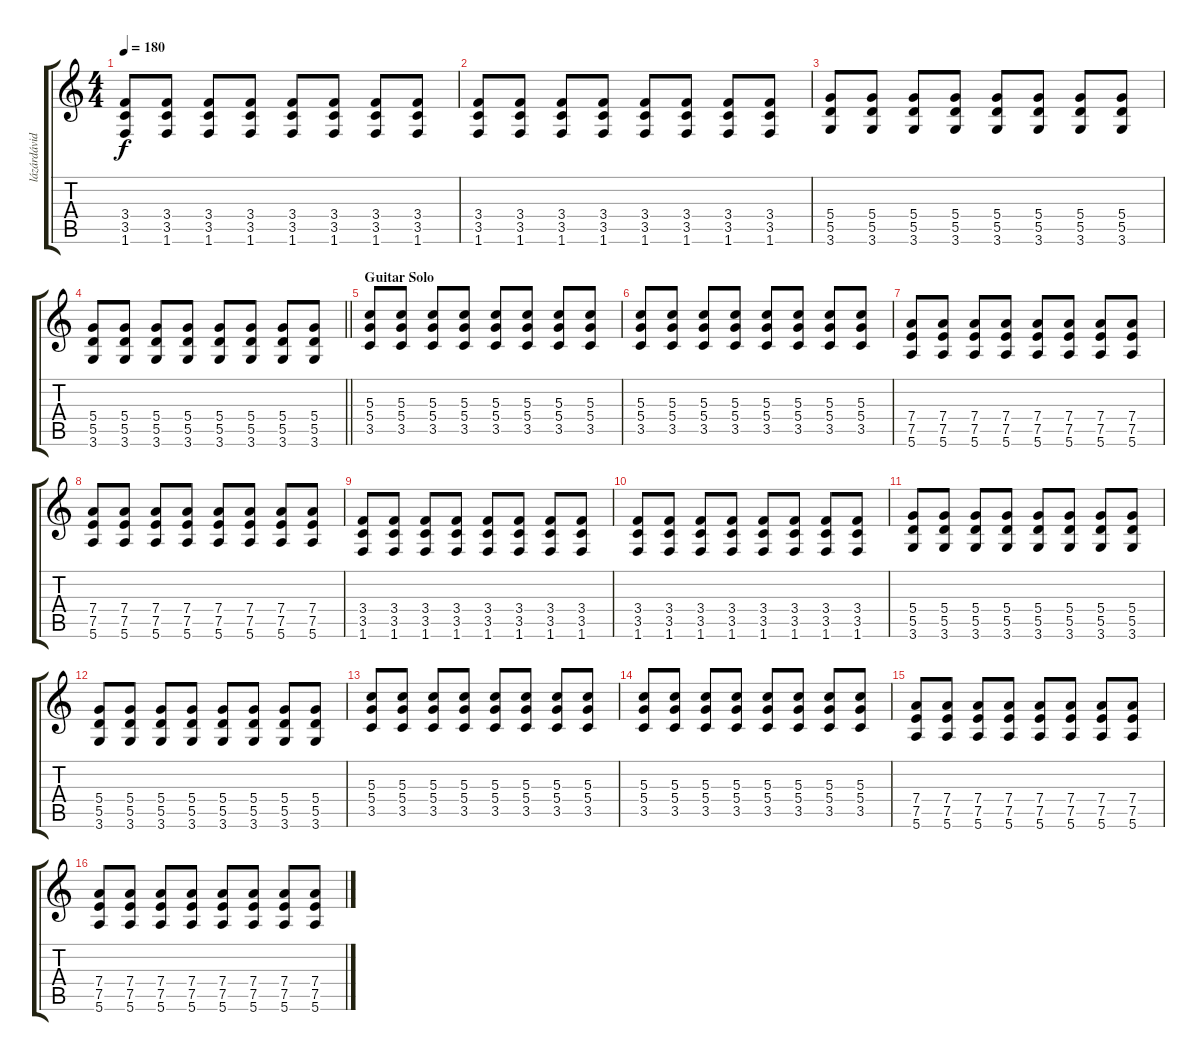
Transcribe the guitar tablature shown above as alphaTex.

\track ("lázárdávid - Gitár 1" "lázárdávid") {instrument distortionguitar}
\staff {score tabs}
\tuning (E4 B3 G3 D3 A2 E2) {hide}
\ts (4 4)
\tempo 180
\clef g2
\ks c
(3.4 3.5 1.6).8{dy f} (3.4 3.5 1.6).8 (3.4 3.5 1.6).8 (3.4 3.5 1.6).8 (3.4 3.5 1.6).8 (3.4 3.5 1.6).8 (3.4 3.5 1.6).8 (3.4 3.5 1.6).8 |
(3.4 3.5 1.6).8 (3.4 3.5 1.6).8 (3.4 3.5 1.6).8 (3.4 3.5 1.6).8 (3.4 3.5 1.6).8 (3.4 3.5 1.6).8 (3.4 3.5 1.6).8 (3.4 3.5 1.6).8 |
(5.4 5.5 3.6).8 (5.4 5.5 3.6).8 (5.4 5.5 3.6).8 (5.4 5.5 3.6).8 (5.4 5.5 3.6).8 (5.4 5.5 3.6).8 (5.4 5.5 3.6).8 (5.4 5.5 3.6).8 |
\barLineRight lightlight
(5.4 5.5 3.6).8 (5.4 5.5 3.6).8 (5.4 5.5 3.6).8 (5.4 5.5 3.6).8 (5.4 5.5 3.6).8 (5.4 5.5 3.6).8 (5.4 5.5 3.6).8 (5.4 5.5 3.6).8 |
\section ("" "Guitar Solo")
(5.3 5.4 3.5).8 (5.3 5.4 3.5).8 (5.3 5.4 3.5).8 (5.3 5.4 3.5).8 (5.3 5.4 3.5).8 (5.3 5.4 3.5).8 (5.3 5.4 3.5).8 (5.3 5.4 3.5).8 |
(5.3 5.4 3.5).8 (5.3 5.4 3.5).8 (5.3 5.4 3.5).8 (5.3 5.4 3.5).8 (5.3 5.4 3.5).8 (5.3 5.4 3.5).8 (5.3 5.4 3.5).8 (5.3 5.4 3.5).8 |
(7.4 7.5 5.6).8 (7.4 7.5 5.6).8 (7.4 7.5 5.6).8 (7.4 7.5 5.6).8 (7.4 7.5 5.6).8 (7.4 7.5 5.6).8 (7.4 7.5 5.6).8 (7.4 7.5 5.6).8 |
(7.4 7.5 5.6).8 (7.4 7.5 5.6).8 (7.4 7.5 5.6).8 (7.4 7.5 5.6).8 (7.4 7.5 5.6).8 (7.4 7.5 5.6).8 (7.4 7.5 5.6).8 (7.4 7.5 5.6).8 |
(3.4 3.5 1.6).8 (3.4 3.5 1.6).8 (3.4 3.5 1.6).8 (3.4 3.5 1.6).8 (3.4 3.5 1.6).8 (3.4 3.5 1.6).8 (3.4 3.5 1.6).8 (3.4 3.5 1.6).8 |
(3.4 3.5 1.6).8 (3.4 3.5 1.6).8 (3.4 3.5 1.6).8 (3.4 3.5 1.6).8 (3.4 3.5 1.6).8 (3.4 3.5 1.6).8 (3.4 3.5 1.6).8 (3.4 3.5 1.6).8 |
(5.4 5.5 3.6).8 (5.4 5.5 3.6).8 (5.4 5.5 3.6).8 (5.4 5.5 3.6).8 (5.4 5.5 3.6).8 (5.4 5.5 3.6).8 (5.4 5.5 3.6).8 (5.4 5.5 3.6).8 |
(5.4 5.5 3.6).8 (5.4 5.5 3.6).8 (5.4 5.5 3.6).8 (5.4 5.5 3.6).8 (5.4 5.5 3.6).8 (5.4 5.5 3.6).8 (5.4 5.5 3.6).8 (5.4 5.5 3.6).8 |
(5.3 5.4 3.5).8 (5.3 5.4 3.5).8 (5.3 5.4 3.5).8 (5.3 5.4 3.5).8 (5.3 5.4 3.5).8 (5.3 5.4 3.5).8 (5.3 5.4 3.5).8 (5.3 5.4 3.5).8 |
(5.3 5.4 3.5).8 (5.3 5.4 3.5).8 (5.3 5.4 3.5).8 (5.3 5.4 3.5).8 (5.3 5.4 3.5).8 (5.3 5.4 3.5).8 (5.3 5.4 3.5).8 (5.3 5.4 3.5).8 |
(7.4 7.5 5.6).8 (7.4 7.5 5.6).8 (7.4 7.5 5.6).8 (7.4 7.5 5.6).8 (7.4 7.5 5.6).8 (7.4 7.5 5.6).8 (7.4 7.5 5.6).8 (7.4 7.5 5.6).8 |
(7.4 7.5 5.6).8 (7.4 7.5 5.6).8 (7.4 7.5 5.6).8 (7.4 7.5 5.6).8 (7.4 7.5 5.6).8 (7.4 7.5 5.6).8 (7.4 7.5 5.6).8 (7.4 7.5 5.6).8
